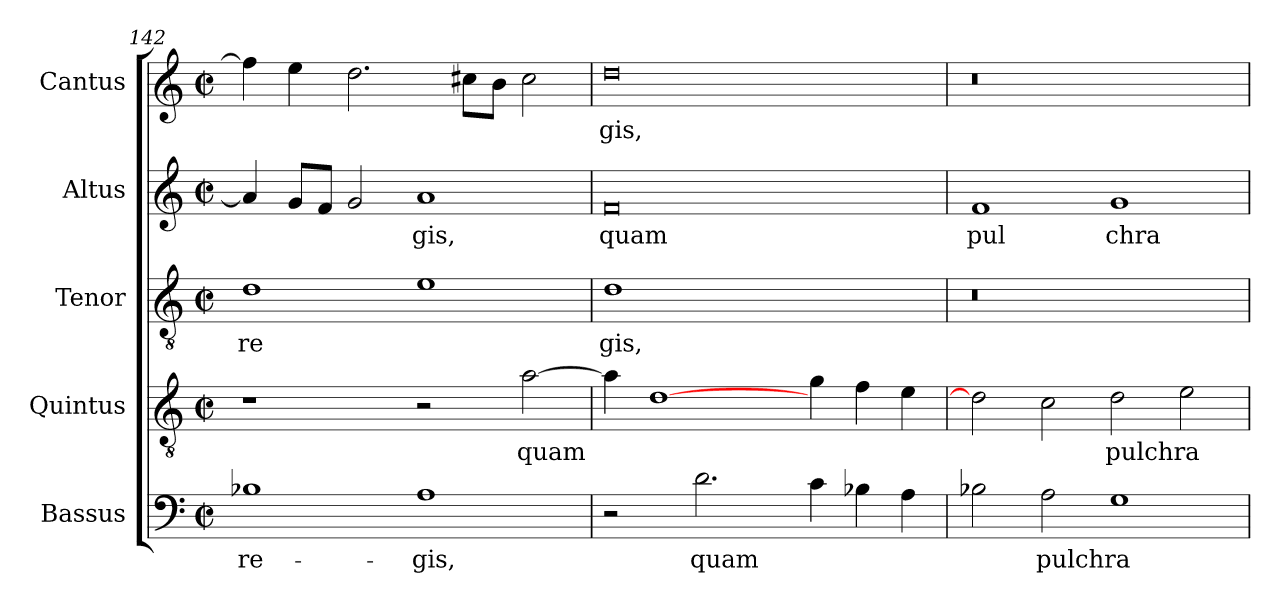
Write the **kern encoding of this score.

**kern	**text	**kern	**text	**kern	**text	**kern	**text	**kern	**text
*part5	*part5	*part4	*part4	*part3	*part3	*part2	*part2	*part1	*part1
*staff5	*staff5	*staff4	*staff4	*staff3	*staff3	*staff2	*staff2	*staff1	*staff1
*I"Bassus	*	*I"Quintus	*	*I"Tenor	*	*I"Altus	*	*I"Cantus	*
*clefF4	*	*clefGv2	*	*clefGv2	*	*clefG2	*	*clefG2	*
*	*	*	*	*	*	*k[]	*	*k[]	*
*	*	*	*	*	*	*C:	*	*C:	*
*M2/2	*	*M2/2	*	*M2/2	*	*M2/2	*	*M2/2	*
*met(c|)	*	*met(c|)	*	*met(c|)	*	*met(c|)	*	*met(c|)	*
=142	=142	=142	=142	=142	=142	=142	=142	=142	=142
!	!LO:LY:b:cj	!	!	!	!LO:LY:b:cj	!	!	!	!
1B-	re-	1r	.	1d	re	4a/]	.	4ff\]	.
.	.	.	.	.	.	8g/L	.	4ee\	.
.	.	.	.	.	.	8f/J	.	.	.
.	.	.	.	.	.	2g/	.	2.dd\	.
!	!LO:LY:b:cj	!	!	!	!	!	!LO:LY:b:cj	!	!
1A	-gis,	2r	.	1e	.	1a	gis,	.	.
.	.	.	.	.	.	.	.	8cc#\L	.
.	.	.	.	.	.	.	.	8b\J	.
!	!	!	!LO:LY:b	!	!	!	!	!	!
.	.	[>2a\	quam	.	.	.	.	2cc#\	.
=143	=143	=143	=143	=143	=143	=143	=143	=143	=143
!	!	!	!	!	!LO:LY:b:cj	!LO:N:vis=0	!LO:LY:b:cj	!LO:N:vis=0	!LO:LY:b:cj
2r	.	4a\]	.	1d	gis,	1f	quam	1dd	gis,
.	.	[<1d	.	.	.	.	.	.	.
!	!LO:LY:b	!	!	!	!	!	!	!	!
2.d\	quam	.	.	.	.	.	.	.	.
.	.	.	.	1ryy	.	1ryy	.	1ryy	.
4c\	.	4g\	.	.	.	.	.	.	.
4B-X\	.	4f\	.	.	.	.	.	.	.
4A\	.	4e\	.	.	.	.	.	.	.
!!LO:LB:g=z
=144	=144	=144	=144	=144	=144	=144	=144	=144	=144
!	!	!	!	!	!	!	!LO:LY:b:cj	!	!
2B-X\	.	2d\]	.	0r	.	1f	pul	0r	.
!	!LO:LY:b	!	!	!	!	!	!	!	!
2A\	pulchra	2c\	.	.	.	.	.	.	.
!	!	!	!LO:LY:b	!	!	!	!LO:LY:b:cj	!	!
1G	.	2d\	pulchra	.	.	1g	chra	.	.
.	.	2e\	.	.	.	.	.	.	.
=	=	=	=	=	=	=	=	=	=
*-	*-	*-	*-	*-	*-	*-	*-	*-	*-
